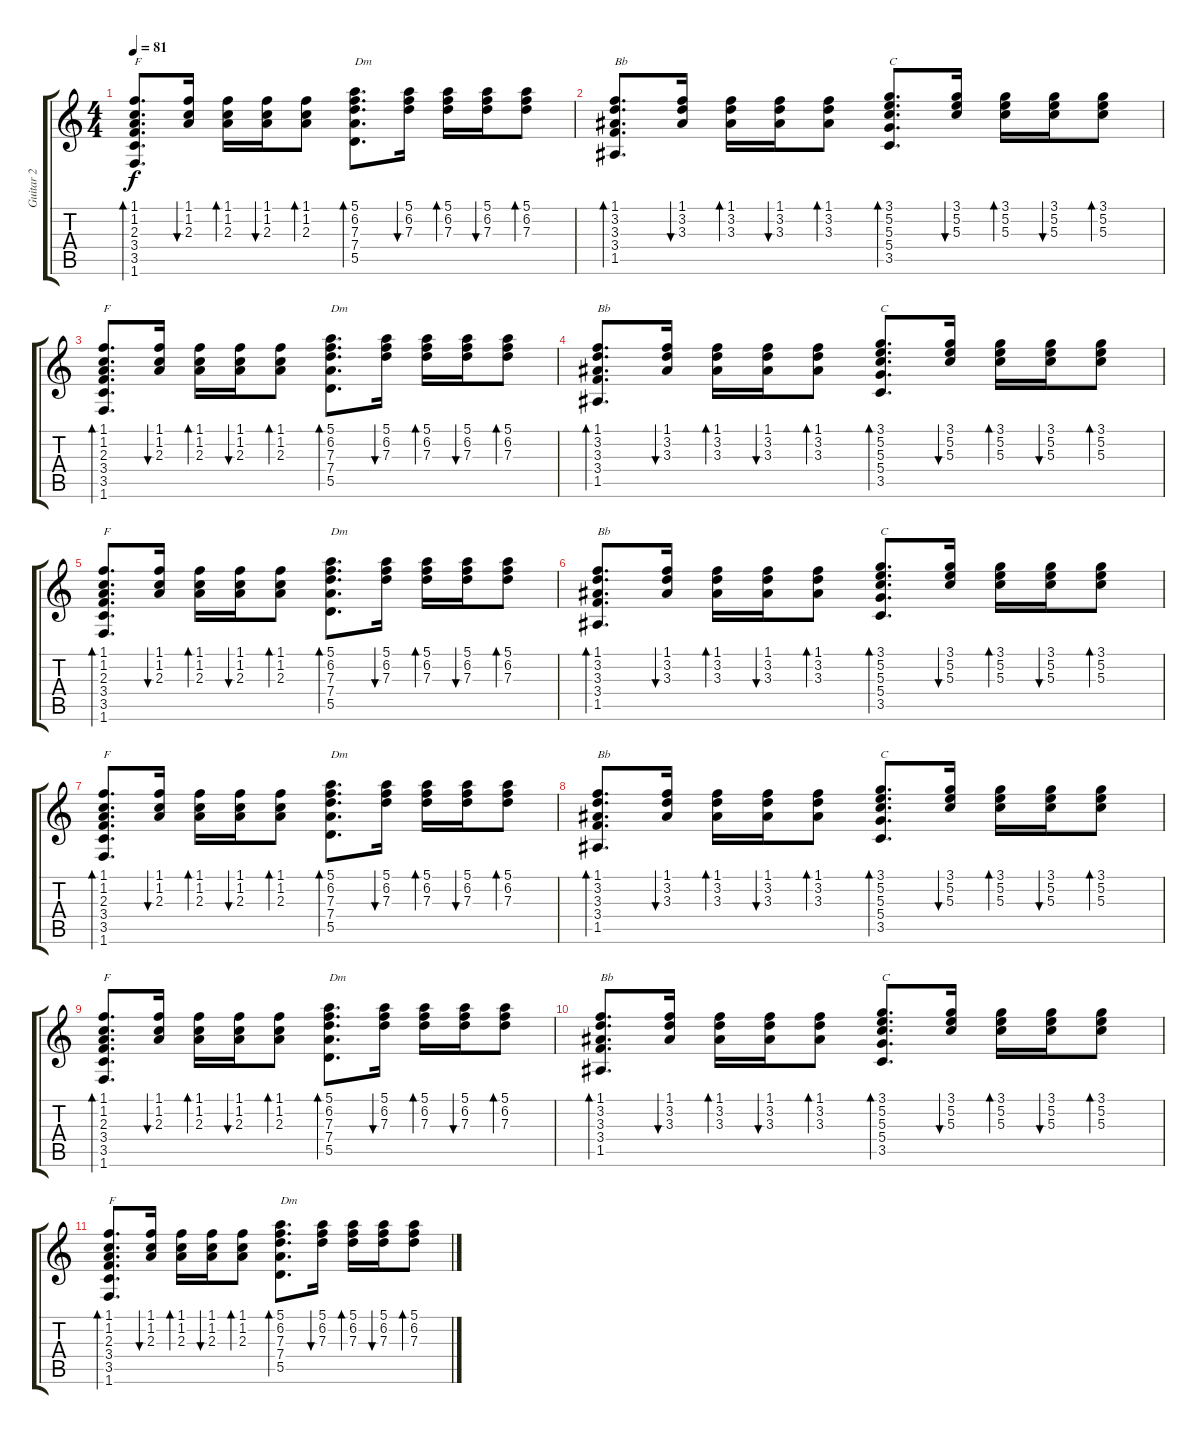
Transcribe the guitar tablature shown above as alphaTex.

\track ("Guitar 2" "Guitar 2") {instrument acousticguitarsteel}
\staff {score tabs}
\tuning (E4 B3 G3 D3 A2 E2) {hide}
\ts (4 4)
\tempo 81
\clef g2
\ks c
(1.1 1.2 2.3 3.4 3.5 1.6).8{d bd 30 txt "F" dy f} (1.1 1.2 2.3).16{bu 30} (1.1 1.2 2.3).16{bd 30} (1.1 1.2 2.3).16{bu 30} (1.1 1.2 2.3).8{bd 30} (5.1 6.2 7.3 7.4 5.5).8{d bd 30 txt "Dm"} (5.1 6.2 7.3).16{bu 30} (5.1 6.2 7.3).16{bd 30} (5.1 6.2 7.3).16{bu 30} (5.1 6.2 7.3).8{bd 30} |
(1.1 3.2 3.3 3.4 1.5).8{d bd 30 txt "Bb"} (1.1 3.2 3.3).16{bu 30} (1.1 3.2 3.3).16{bd 30} (1.1 3.2 3.3).16{bu 30} (1.1 3.2 3.3).8{bd 30} (3.1 5.2 5.3 5.4 3.5).8{d bd 30 txt "C"} (3.1 5.2 5.3).16{bu 30} (3.1 5.2 5.3).16{bd 30} (3.1 5.2 5.3).16{bu 30} (3.1 5.2 5.3).8{bd 30} |
(1.1 1.2 2.3 3.4 3.5 1.6).8{d bd 30 txt "F"} (1.1 1.2 2.3).16{bu 30} (1.1 1.2 2.3).16{bd 30} (1.1 1.2 2.3).16{bu 30} (1.1 1.2 2.3).8{bd 30} (5.1 6.2 7.3 7.4 5.5).8{d bd 30 txt "Dm"} (5.1 6.2 7.3).16{bu 30} (5.1 6.2 7.3).16{bd 30} (5.1 6.2 7.3).16{bu 30} (5.1 6.2 7.3).8{bd 30} |
(1.1 3.2 3.3 3.4 1.5).8{d bd 30 txt "Bb"} (1.1 3.2 3.3).16{bu 30} (1.1 3.2 3.3).16{bd 30} (1.1 3.2 3.3).16{bu 30} (1.1 3.2 3.3).8{bd 30} (3.1 5.2 5.3 5.4 3.5).8{d bd 30 txt "C"} (3.1 5.2 5.3).16{bu 30} (3.1 5.2 5.3).16{bd 30} (3.1 5.2 5.3).16{bu 30} (3.1 5.2 5.3).8{bd 30} |
(1.1 1.2 2.3 3.4 3.5 1.6).8{d bd 30 txt "F"} (1.1 1.2 2.3).16{bu 30} (1.1 1.2 2.3).16{bd 30} (1.1 1.2 2.3).16{bu 30} (1.1 1.2 2.3).8{bd 30} (5.1 6.2 7.3 7.4 5.5).8{d bd 30 txt "Dm"} (5.1 6.2 7.3).16{bu 30} (5.1 6.2 7.3).16{bd 30} (5.1 6.2 7.3).16{bu 30} (5.1 6.2 7.3).8{bd 30} |
(1.1 3.2 3.3 3.4 1.5).8{d bd 30 txt "Bb"} (1.1 3.2 3.3).16{bu 30} (1.1 3.2 3.3).16{bd 30} (1.1 3.2 3.3).16{bu 30} (1.1 3.2 3.3).8{bd 30} (3.1 5.2 5.3 5.4 3.5).8{d bd 30 txt "C"} (3.1 5.2 5.3).16{bu 30} (3.1 5.2 5.3).16{bd 30} (3.1 5.2 5.3).16{bu 30} (3.1 5.2 5.3).8{bd 30} |
(1.1 1.2 2.3 3.4 3.5 1.6).8{d bd 30 txt "F"} (1.1 1.2 2.3).16{bu 30} (1.1 1.2 2.3).16{bd 30} (1.1 1.2 2.3).16{bu 30} (1.1 1.2 2.3).8{bd 30} (5.1 6.2 7.3 7.4 5.5).8{d bd 30 txt "Dm"} (5.1 6.2 7.3).16{bu 30} (5.1 6.2 7.3).16{bd 30} (5.1 6.2 7.3).16{bu 30} (5.1 6.2 7.3).8{bd 30} |
(1.1 3.2 3.3 3.4 1.5).8{d bd 30 txt "Bb"} (1.1 3.2 3.3).16{bu 30} (1.1 3.2 3.3).16{bd 30} (1.1 3.2 3.3).16{bu 30} (1.1 3.2 3.3).8{bd 30} (3.1 5.2 5.3 5.4 3.5).8{d bd 30 txt "C"} (3.1 5.2 5.3).16{bu 30} (3.1 5.2 5.3).16{bd 30} (3.1 5.2 5.3).16{bu 30} (3.1 5.2 5.3).8{bd 30} |
(1.1 1.2 2.3 3.4 3.5 1.6).8{d bd 30 txt "F"} (1.1 1.2 2.3).16{bu 30} (1.1 1.2 2.3).16{bd 30} (1.1 1.2 2.3).16{bu 30} (1.1 1.2 2.3).8{bd 30} (5.1 6.2 7.3 7.4 5.5).8{d bd 30 txt "Dm"} (5.1 6.2 7.3).16{bu 30} (5.1 6.2 7.3).16{bd 30} (5.1 6.2 7.3).16{bu 30} (5.1 6.2 7.3).8{bd 30} |
(1.1 3.2 3.3 3.4 1.5).8{d bd 30 txt "Bb"} (1.1 3.2 3.3).16{bu 30} (1.1 3.2 3.3).16{bd 30} (1.1 3.2 3.3).16{bu 30} (1.1 3.2 3.3).8{bd 30} (3.1 5.2 5.3 5.4 3.5).8{d bd 30 txt "C"} (3.1 5.2 5.3).16{bu 30} (3.1 5.2 5.3).16{bd 30} (3.1 5.2 5.3).16{bu 30} (3.1 5.2 5.3).8{bd 30} |
(1.1 1.2 2.3 3.4 3.5 1.6).8{d bd 30 txt "F"} (1.1 1.2 2.3).16{bu 30} (1.1 1.2 2.3).16{bd 30} (1.1 1.2 2.3).16{bu 30} (1.1 1.2 2.3).8{bd 30} (5.1 6.2 7.3 7.4 5.5).8{d bd 30 txt "Dm"} (5.1 6.2 7.3).16{bu 30} (5.1 6.2 7.3).16{bd 30} (5.1 6.2 7.3).16{bu 30} (5.1 6.2 7.3).8{bd 30}
